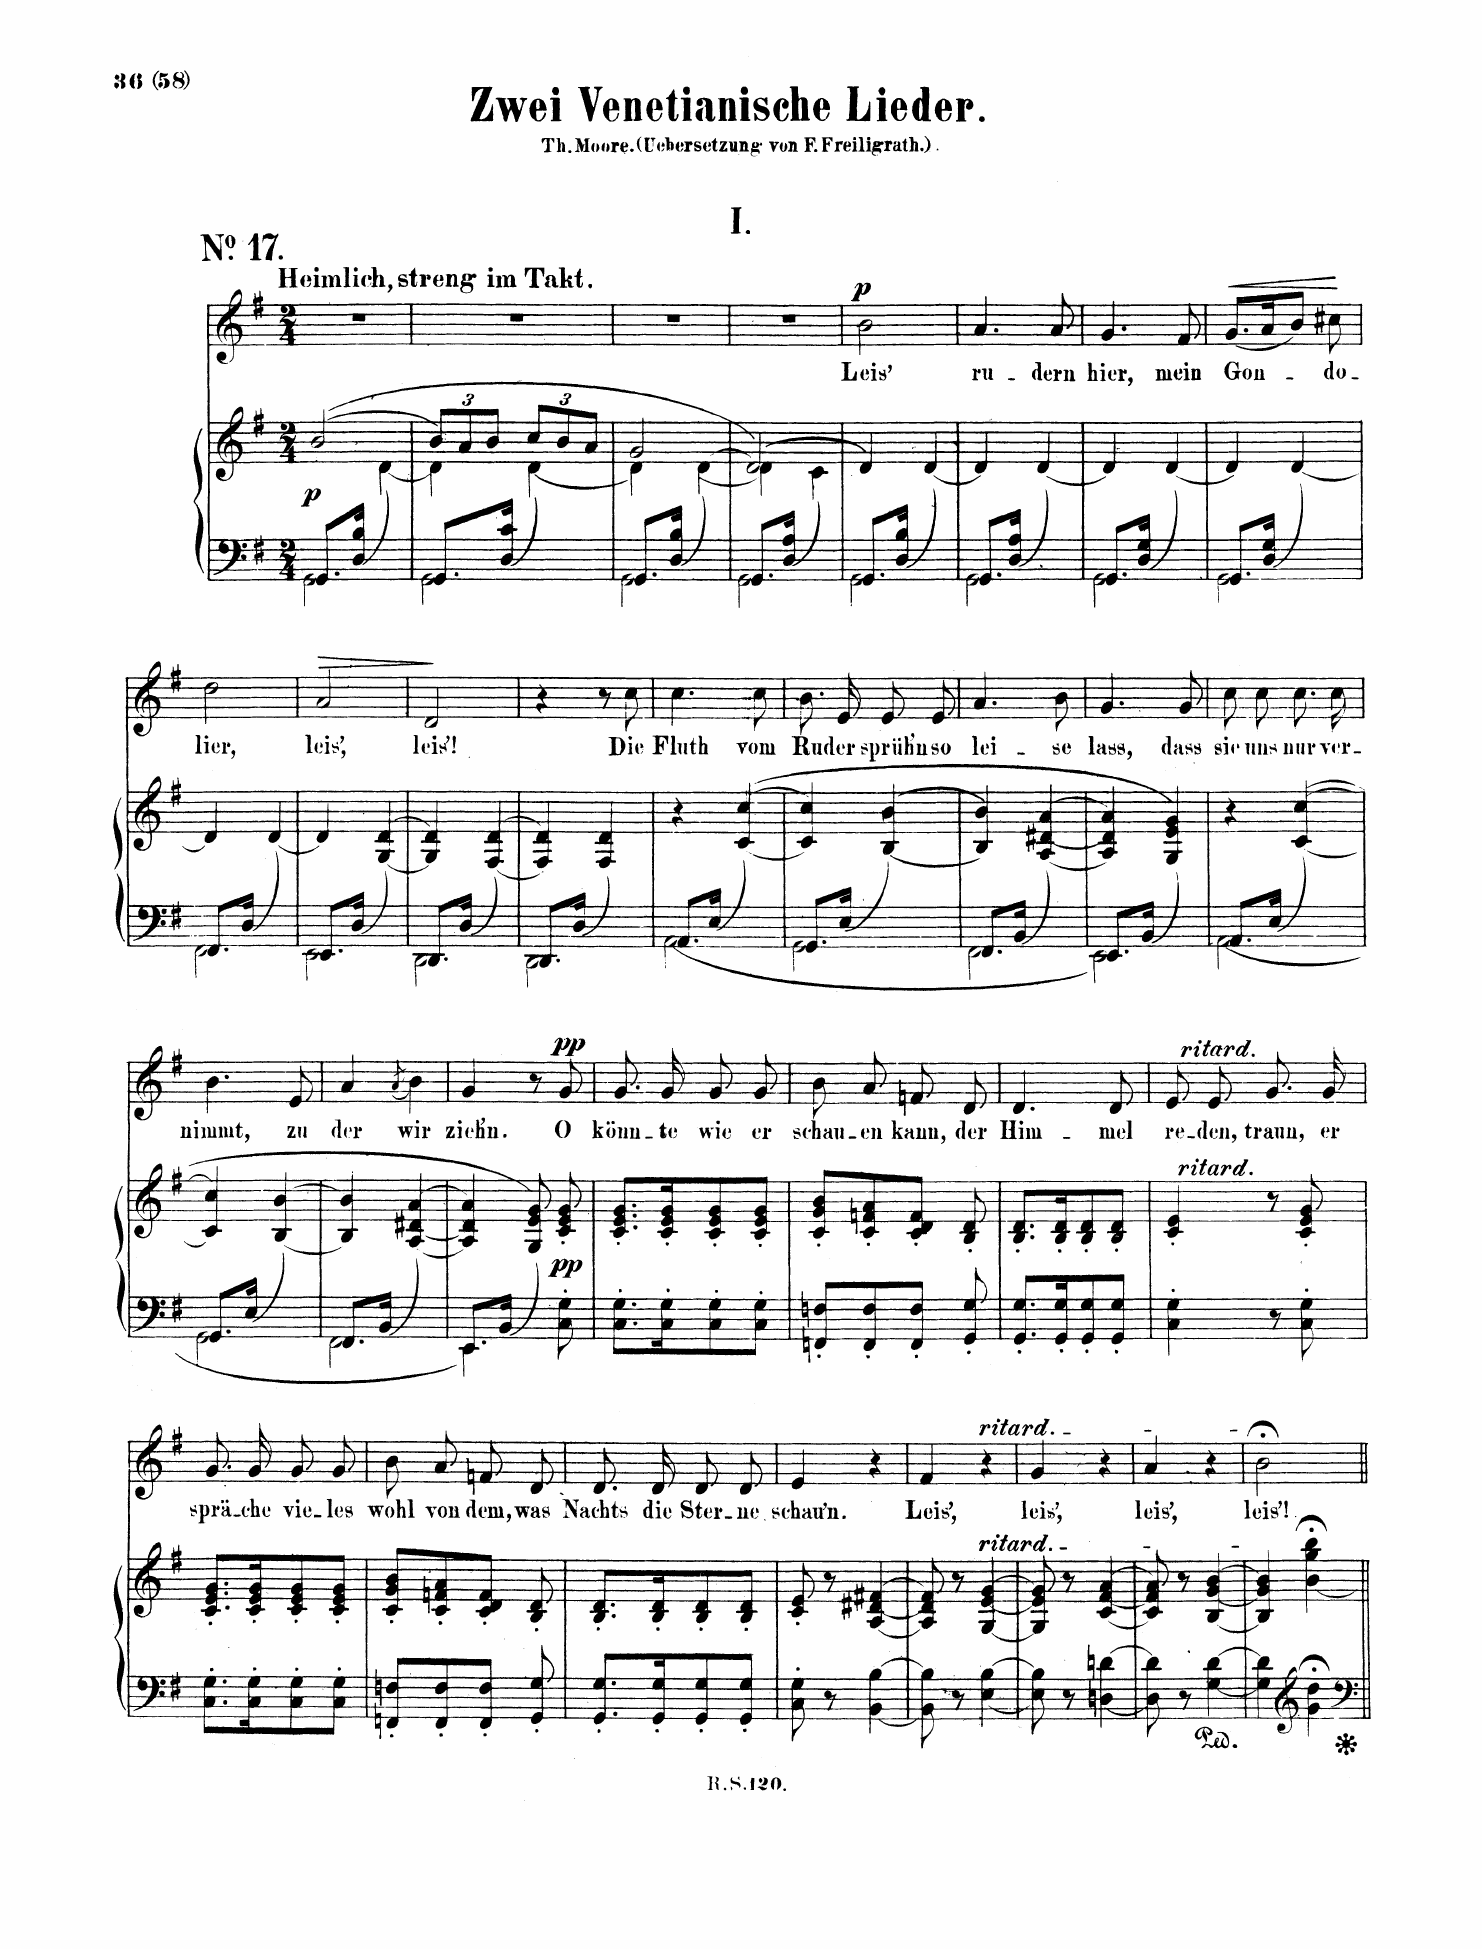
**kern	**kern	**dynam	**kern	**text	**dynam
*part2	*part2	*part2	*part1	*part1	*part1
*staff3	*staff2	*staff2/3	*staff1	*staff1	*staff1
*I"Piano	*	*	*I"Voice	*	*
*I'Pno	*	*	*	*	*
*clefF4	*clefG2	*	*clefG2	*	*
*k[f#]	*k[f#]	*	*k[f#]	*	*
*M2/4	*M2/4	*	*M2/4	*	*
=1	=1	=1	=1	=1	=1
*^	*^	*	*	*	*
!	!	!	!	!	!LO:TX:a:B:t=Heimlich, streng im Takt	!	!
!	!	!	!	!LO:DY:b	!	!	!
8.GG/L	2GG\	([2b/	4ryy	p	2r	.	.
(<16D/ 16B/Jk	.	.	.	.	.	.	.
4ryy	.	.	([4d\	.	.	.	.
=2	=2	=2	=2	=2	=2	=2	=2
*	*	*Xbrackettup	*	*	*	*	*
8.GG/L	2GG\	12b/L]	4d\]	.	2r	.	.
.	.	12a/	.	.	.	.	.
.	.	12b/J	.	.	.	.	.
(<16D/ 16c/Jk	.	.	.	.	.	.	.
4ryy	.	12cc/L	[4d\)	.	.	.	.
.	.	12b/	.	.	.	.	.
.	.	12a/J	.	.	.	.	.
=3	=3	=3	=3	=3	=3	=3	=3
8.GG/L	2GG\	2g/	4d\]	.	2r	.	.
(<16D/ 16B/Jk	.	.	.	.	.	.	.
4ryy	.	.	[4d\)	.	.	.	.
=4	=4	=4	=4	=4	=4	=4	=4
8.GG/L	2GG\	[2d/)	4d\]	.	2r	.	.
(<16D/ 16A/Jk	.	.	.	.	.	.	.
4ryy	.	.	(4c\	.	.	.	.
=5	=5	=5	=5	=5	=5	=5	=5
!	!	!	!	!	!	!	!LO:DY:a
*	*	*v	*v	*	*	*	*
8.GG/L	2GG\	4d/]	.	2b\	Leis’	p
(<16D/ 16B/Jk	.	.	.	.	.	.
4ryy	.	[4d/)	.	.	.	.
=6	=6	=6	=6	=6	=6	=6
8.GG/L	2GG\	4d/]	.	4.a/	ru-	.
(<16D/ 16A/Jk	.	.	.	.	.	.
4ryy	.	[4d/)	.	.	.	.
.	.	.	.	8a/	-dern	.
=7	=7	=7	=7	=7	=7	=7
8.GG/L	2GG\	4d/]	.	4.g/	hier,	.
(<16D/ 16G/Jk	.	.	.	.	.	.
4ryy	.	[4d/)	.	.	.	.
.	.	.	.	8f#/	mein	.
=8	=8	=8	=8	=8	=8	=8
!	!	!	!	!	!	!LO:HP:b
8.GG/L	2GG\	4d/]	.	(8.g/L	Gon-	<
(<16D/ 16G/Jk	.	.	.	16a/K	.	.
4ryy	.	[4d/)	.	8b/J)	.	.
.	.	.	.	8cc#X\	-do-	.
*v	*v	*	*	*	*	*
.	.	.	.	.	[
=9	=9	=9	=9	=9	=9
*^	*	*	*	*	*
8.FF#/L	2FF#\	4d/]	.	2dd\	-lier,	.
(<16D/Jk	.	.	.	.	.	.
4ryy	.	[4d/)	.	.	.	.
=10	=10	=10	=10	=10	=10	=10
!	!	!	!	!	!	!LO:HP:b
8.EE/L	2EE\	4d/]	.	2a/	leis’	>
(<16D/Jk	.	.	.	.	.	.
4ryy	.	[4G/ [4d/)	.	.	.	.
*v	*v	*	*	*	*	*
.	.	.	.	.	]
=11	=11	=11	=11	=11	=11
*^	*	*	*	*	*
8.DD/L	2DD\	4G/] 4d/]	.	2d/	leis’!	.
(<16D/Jk	.	.	.	.	.	.
4ryy	.	[4F#/ [4d/)	.	.	.	.
=12	=12	=12	=12	=12	=12	=12
8.DD/L	2DD\	4F#/] 4d/]	.	4r	.	.
(<16D/Jk	.	.	.	.	.	.
4ryy	.	4F#/ 4d/)	.	8r	.	.
.	.	.	.	8cc\	Die	.
=13	=13	=13	=13	=13	=13	=13
8.AA/L	2AA\	4r	.	4.cc\	Flut	.
16E/Jk	.	.	.	.	.	.
4ryy	.	[4c/ [4cc/)	.	.	.	.
.	.	.	.	8cc\	vom	.
=14	=14	=14	=14	=14	=14	=14
8.GG/L	2GG\	4c/] 4cc/]	.	8.b\	Ru-	.
(<16E/Jk	.	.	.	16e/	-der	.
4ryy	.	([4B/ [4b/	.	8e/	sprüh’n	.
.	.	.	.	8e/	so	.
=15	=15	=15	=15	=15	=15	=15
8.FF#/L	2FF#\	4B/] 4b/]	.	4.a/	lei-	.
(<16BB/Jk	.	.	.	.	.	.
4ryy	.	[4A/ [4d#X/ [4a/)	.	.	.	.
.	.	.	.	8b\	-se	.
=16	=16	=16	=16	=16	=16	=16
8.EE/L	2EE\	4A/] 4d#/] 4a/]	.	4.g/	lass,	.
(<16BB/Jk	.	.	.	.	.	.
4ryy	.	(4G/ 4e/ 4g/)	.	.	.	.
.	.	.	.	8g/	dass	.
=17	=17	=17	=17	=17	=17	=17
8.AA/L	2AA\	4r	.	8cc\	sie	.
.	.	.	.	8cc\	uns	.
16E/Jk	.	.	.	.	.	.
4ryy	.	([4c/ [4cc/	.	8.cc\	nur	.
.	.	.	.	16cc\	ver-	.
=18	=18	=18	=18	=18	=18	=18
8.GG/L	2GG\	4c/] 4cc/]	.	4.b\	-nimmt,	.
(<16E/Jk	.	.	.	.	.	.
4ryy	.	[4B/ [4b/)	.	.	.	.
.	.	.	.	8e/	zu	.
=19	=19	=19	=19	=19	=19	=19
8.FF#/L	2FF#\	4B/] 4b/]	.	4a/	der	.
16BB/Jk	.	.	.	.	.	.
.	.	.	.	(8qa/	.	.
4ryy	.	[4A/ [4d#X/ [4a/)	.	4b\)	wir	.
=20	=20	=20	=20	=20	=20	=20
8.EE/L	4.EE\	4A/] 4d#/] 4a/]	.	4g/	zieh’n.	.
16BB/Jk	.	.	.	.	.	.
8ryy	.	(8G/ 8e/ 8g/)	.	8r	.	.
!	!	!	!LO:DY:b	!	!	!LO:DY:a
8C\'> 8G\'>	8ryy	8c/' 8e/' 8g/'	pp	8g/	O	pp
*v	*v	*	*	*	*	*
=21	=21	=21	=21	=21	=21
8.C\' 8.G\'L	8.c/' 8.e/' 8.g/'L	.	8.g/	könn-	.
16C\' 16G\'K	16c/' 16e/' 16g/'K	.	16g/	-te	.
8C\' 8G\'	8c/' 8e/' 8g/'	.	8g/	wie	.
8C\' 8G\'J	8c/' 8e/' 8g/'J	.	8g/	er	.
=22	=22	=22	=22	=22	=22
8FFn/' 8Fn/'L	8c/' 8g/' 8b/'L	.	8b\	schau-	.
8FF/' 8F/'	8c/' 8fn/' 8a/'	.	8a/	-en	.
8FF/' 8F/'J	8c/' 8d/' 8f/'J	.	8fn/	kann,	.
8GG/' 8G/'	8B/' 8d/'	.	8d/	der	.
=23	=23	=23	=23	=23	=23
8.GG/' 8.G/'L	8.B/' 8.d/'L	.	4.d/	Him-	.
16GG/' 16G/'K	16B/' 16d/'K	.	.	.	.
8GG/' 8G/'	8B/' 8d/'	.	.	.	.
8GG/' 8G/'J	8B/' 8d/'J	.	8d/	-mel	.
=24	=24	=24	=24	=24	=24
!	!	!	!LO:TX:a:i:t=ritard.	!	!
!	!LO:TX:a:i:t=ritard.	!	!	!	!
4C\' 4G\'	4c/' 4e/'	.	8e/	re-	.
.	.	.	8e/	-den,	.
8r	8r	.	8.g/	traun,	.
8C\' 8G\'	8c/' 8e/' 8g/'	.	.	.	.
.	.	.	16g/	er	.
=25	=25	=25	=25	=25	=25
8.C\' 8.G\'L	8.c/' 8.e/' 8.g/'L	.	8.g/	sprä-	.
16C\' 16G\'K	16c/' 16e/' 16g/'K	.	16g/	-che	.
8C\' 8G\'	8c/' 8e/' 8g/'	.	8g/	vie-	.
8C\' 8G\'J	8c/' 8e/' 8g/'J	.	8g/	-les	.
=26	=26	=26	=26	=26	=26
8FFn/' 8Fn/'L	8c/' 8g/' 8b/'L	.	8b\	wohl	.
8FF/' 8F/'	8c/' 8fn/' 8a/'	.	8a/	von	.
8FF/' 8F/'J	8c/' 8d/' 8f/'J	.	8fn/	dem,	.
8GG/' 8G/'	8B/' 8d/'	.	8d/	was	.
=27	=27	=27	=27	=27	=27
8.GG/' 8.G/'L	8.B/' 8.d/'L	.	8.d/	Nachts	.
16GG/' 16G/'K	16B/' 16d/'K	.	16d/	die	.
8GG/' 8G/'	8B/' 8d/'	.	8d/	Ster-	.
8GG/' 8G/'J	8B/' 8d/'J	.	8d/	-ne	.
=28	=28	=28	=28	=28	=28
8C\' 8G\'	8c/' 8e/'	.	4e/	schau’n.	.
8r	8r	.	.	.	.
[4BB\ [4B\	[4A/ [4d#X/ [4f#X/	.	4r	.	.
=29	=29	=29	=29	=29	=29
8BB\] 8B\]	8A/] 8d#/] 8f#/]	.	4f#/	Leis’,	.
8r	8r	.	.	.	.
!	!	!	!LO:TX:a:t=ritard.	!	!
!	!LO:TX:a:t=ritard.	!	!	!	!
[4E\ [4B\	[4G/ [4e/ [4g/	.	4r	.	.
=30	=30	=30	=30	=30	=30
8E\] 8B\]	8G/] 8e/] 8g/]	.	4g/	leis’,	.
8r	8r	.	.	.	.
[4Dn\ [4dn\	[4c/ [4f#/ [4a/	.	4r	.	.
=31	=31	=31	=31	=31	=31
8D\] 8d\]	8c/] 8f#/] 8a/]	.	4a/	leis’,	.
8r	8r	.	.	.	.
[4G\ [4d\	[4B/ [4g/ [4b/	.	4r	.	.
=32	=32	=32	=32	=32	=32
4G\] 4d\]	4B/] 4g/] 4b/]	.	2b;<\	leis’!	.
*clefG2	*	*	*	*	*
4g\;< 4dd\;<	[4b\;< 4gg\;< 4bb\;<	.	.	.	.
=||	=||	=||	=||	=||	=||
*-	*-	*-	*-	*-	*-
